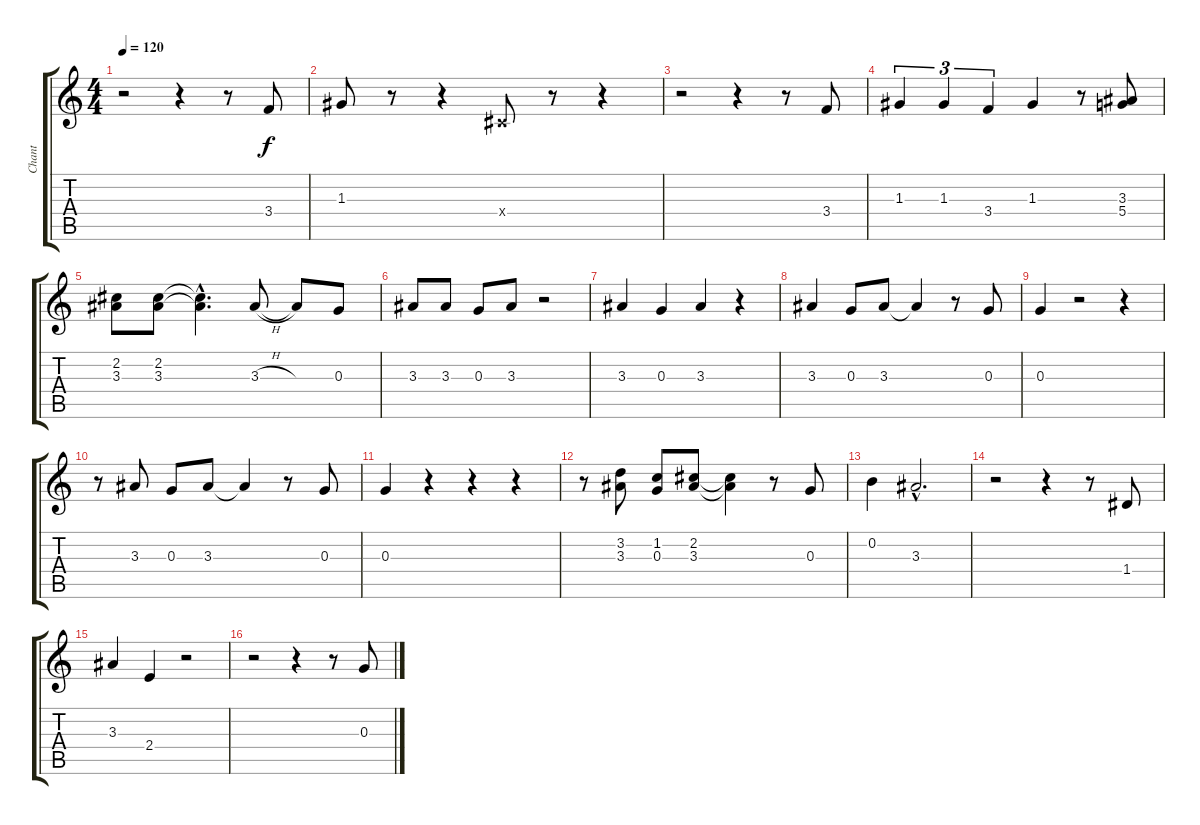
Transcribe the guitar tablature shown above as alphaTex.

\track ("Chant" "Chant") {instrument electricguitarclean}
\staff {score tabs}
\tuning (E4 B3 G3 D3 A2 E2) {hide}
\ts (4 4)
\tempo 120
\clef g2
\ks c
r.2{dy f} r.4 r.8 3.4.8 |
1.3.8 r.8 r.4 -1.4{x}.8 r.8 r.4 |
r.2 r.4 r.8 3.4.8 |
1.3.4{tu (3 2)} 1.3.4{tu (3 2)} 3.4.4{tu (3 2)} 1.3.4 r.8 (3.3 5.4).8 |
(2.2 3.3).8 (2.2 3.3).8 (2.2{hac t} 3.3{hac t}).4{d} 3.3{h}.8 3.3{t}.8 0.3.8 |
3.3.8 3.3.8 0.3.8 3.3.8 r.2 |
3.3.4 0.3.4 3.3.4 r.4 |
3.3.4 0.3.8 3.3.8 3.3{t}.4 r.8 0.3.8 |
0.3.4 r.2 r.4 |
r.8 3.3.8 0.3.8 3.3.8 3.3{t}.4 r.8 0.3.8 |
0.3.4 r.4 r.4 r.4 |
r.8 (3.2 3.3).8 (1.2 0.3).8 (2.2 3.3).8 (2.2{t} 3.3{t}).4 r.8 0.3.8 |
0.2.4 3.3{hac}.2{d} |
r.2 r.4 r.8 1.4.8 |
3.3.4 2.4.4 r.2 |
r.2 r.4 r.8 0.3.8
